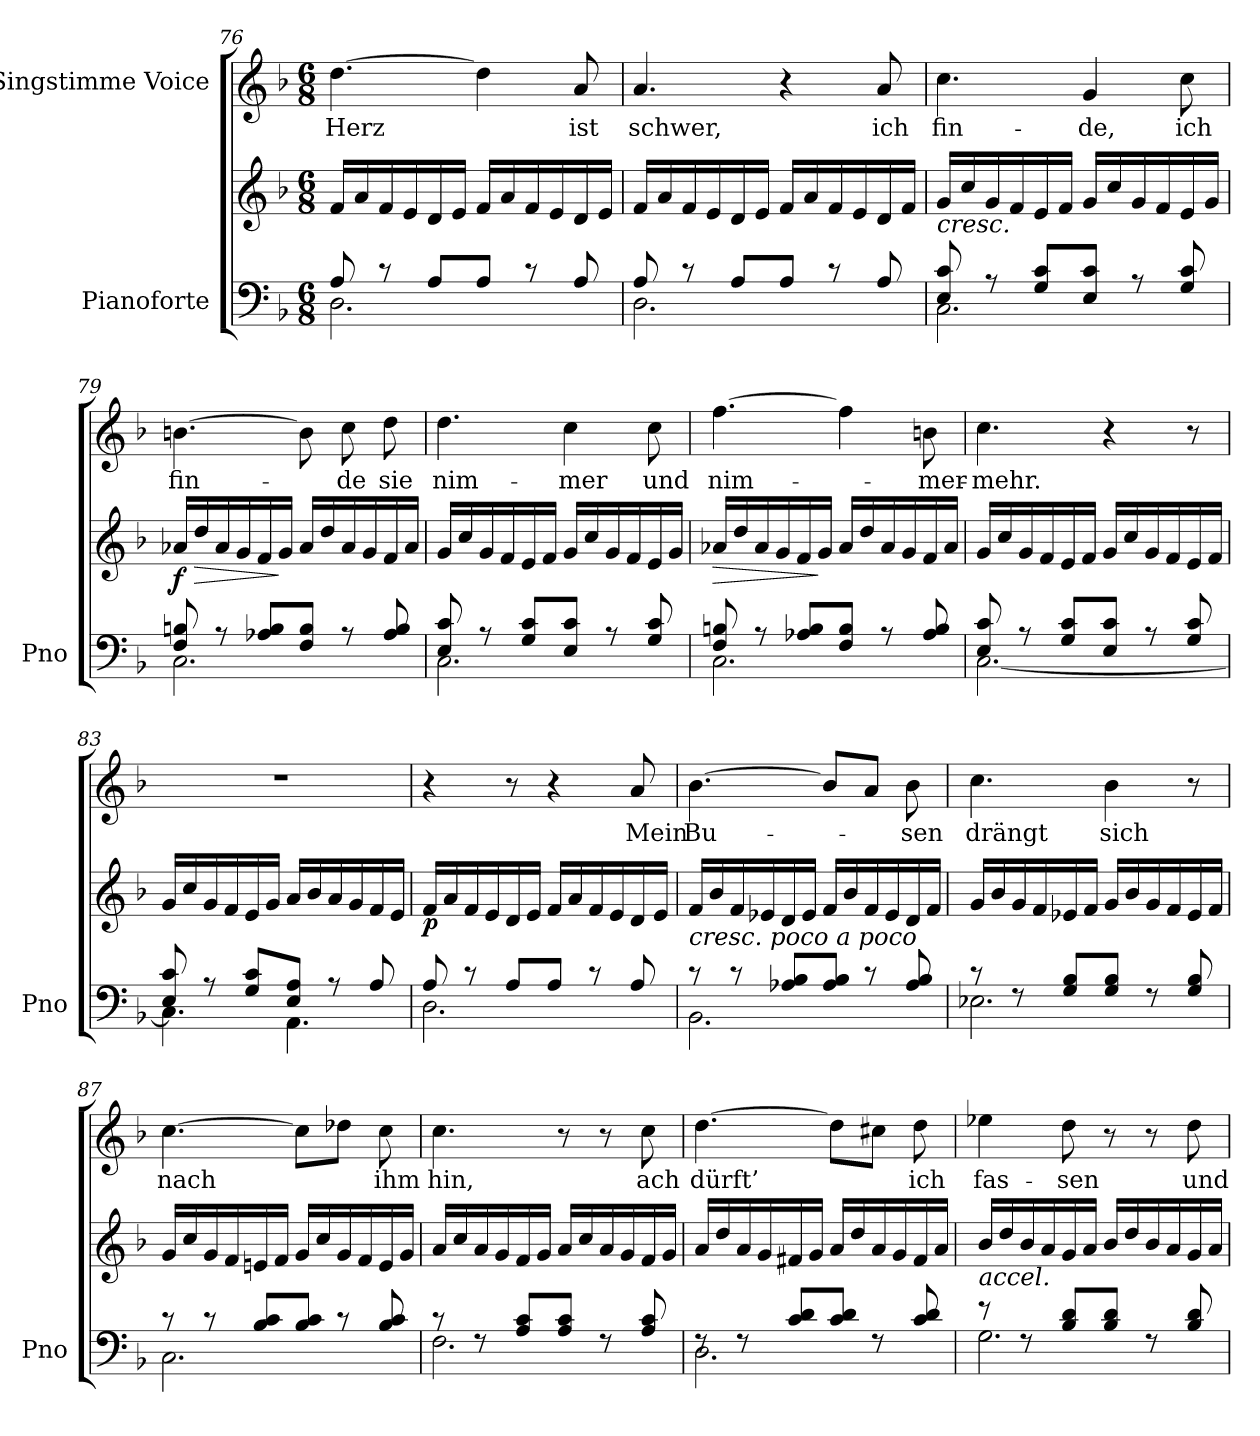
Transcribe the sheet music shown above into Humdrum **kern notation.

**kern	**kern	**dynam	**kern	**text
*part2	*part2	*part2	*part1	*part1
*staff3	*staff2	*staff2/3	*staff1	*staff1
*I"Pianoforte	*	*	*I"Singstimme Voice	*
*I'Pno	*	*	*	*
!!LO:LB:g=z
*clefF4	*clefG2	*	*clefG2	*
*k[b-]	*k[b-]	*	*k[b-]	*
*M6/8	*M6/8	*	*M6/8	*
=76	=76	=76	=76	=76
*^	*	*	*	*
!	!	!	!	!	!LO:LY:b
8A/	2.D\	16f/LL	.	[4.dd\	Herz
.	.	16a/	.	.	.
8r	.	16f/	.	.	.
.	.	16e/	.	.	.
8A/L	.	16d/	.	.	.
.	.	16e/JJ	.	.	.
8A/J	.	16f/LL	.	4dd\]	.
.	.	16a/	.	.	.
8r	.	16f/	.	.	.
.	.	16e/	.	.	.
!	!	!	!	!	!LO:LY:b
8A/	.	16d/	.	8a/	ist
.	.	16e/JJ	.	.	.
=77	=77	=77	=77	=77	=77
!	!	!	!	!	!LO:LY:b
8A/	2.D\	16f/LL	.	4.a/	schwer,
.	.	16a/	.	.	.
8r	.	16f/	.	.	.
.	.	16e/	.	.	.
8A/L	.	16d/	.	.	.
.	.	16e/JJ	.	.	.
8A/J	.	16f/LL	.	4r	.
.	.	16a/	.	.	.
8r	.	16f/	.	.	.
.	.	16e/	.	.	.
!	!	!	!	!	!LO:LY:b
8A/	.	16d/	.	8a/	ich
.	.	16f/JJ	.	.	.
=78	=78	=78	=78	=78	=78
!	!	!LO:TX:b:i:t=cresc.	!	!	!
!	!	!	!	!	!LO:LY:b
8E/ 8c/	2.C\	16g/LL	.	4.cc\	fin-
.	.	16cc/	.	.	.
8r	.	16g/	.	.	.
.	.	16f/	.	.	.
8G/ 8c/L	.	16e/	.	.	.
.	.	16f/JJ	.	.	.
!	!	!	!	!	!LO:LY:b
8E/ 8c/J	.	16g/LL	.	4g/	-de,
.	.	16cc/	.	.	.
8r	.	16g/	.	.	.
.	.	16f/	.	.	.
!	!	!	!	!	!LO:LY:b
8G/ 8c/	.	16e/	.	8cc\	ich
.	.	16g/JJ	.	.	.
=79	=79	=79	=79	=79	=79
!	!	!	!LO:DY:b	!	!LO:LY:b
8F/ 8Bn/	2.C\	16a-X/LL	f	[4.bn\	fin-
!	!	!	!LO:HP:b	!	!
.	.	16dd/	>	.	.
8r	.	16a-/	.	.	.
.	.	16g/	.	.	.
8A-X/ 8B/L	.	16f/	.	.	.
.	.	16g/JJ	]	.	.
8F/ 8B/J	.	16a-/LL	.	8b\]	.
.	.	16dd/	.	.	.
!	!	!	!	!	!LO:LY:b
8r	.	16a-/	.	8cc\	-de
.	.	16g/	.	.	.
!	!	!	!	!	!LO:LY:b
8A-/ 8B/	.	16f/	.	8dd\	sie
.	.	16a-/JJ	.	.	.
!!LO:PB:g=z
=80	=80	=80	=80	=80	=80
!	!	!	!	!	!LO:LY:b
8E/ 8c/	2.C\	16g/LL	.	4.dd\	nim-
.	.	16cc/	.	.	.
8r	.	16g/	.	.	.
.	.	16f/	.	.	.
8G/ 8c/L	.	16e/	.	.	.
.	.	16f/JJ	.	.	.
!	!	!	!	!	!LO:LY:b
8E/ 8c/J	.	16g/LL	.	4cc\	-mer
.	.	16cc/	.	.	.
8r	.	16g/	.	.	.
.	.	16f/	.	.	.
!	!	!	!	!	!LO:LY:b
8G/ 8c/	.	16e/	.	8cc\	und
.	.	16g/JJ	.	.	.
=81	=81	=81	=81	=81	=81
!	!	!	!LO:HP:b	!	!LO:LY:b
8F/ 8Bn/	2.C\	16a-X/LL	>	[4.ff\	nim-
.	.	16dd/	.	.	.
8r	.	16a-/	.	.	.
.	.	16g/	.	.	.
8A-X/ 8B/L	.	16f/	.	.	.
.	.	16g/JJ	]	.	.
8F/ 8B/J	.	16a-/LL	.	4ff\]	.
.	.	16dd/	.	.	.
8r	.	16a-/	.	.	.
.	.	16g/	.	.	.
!	!	!	!	!	!LO:LY:b
8A-/ 8B/	.	16f/	.	8bn\	-mer-
.	.	16a-/JJ	.	.	.
=82	=82	=82	=82	=82	=82
!	!	!	!	!	!LO:LY:b
8E/ 8c/	[2.C\	16g/LL	.	4.cc\	-mehr.
.	.	16cc/	.	.	.
8r	.	16g/	.	.	.
.	.	16f/	.	.	.
8G/ 8c/L	.	16e/	.	.	.
.	.	16f/JJ	.	.	.
8E/ 8c/J	.	16g/LL	.	4r	.
.	.	16cc/	.	.	.
8r	.	16g/	.	.	.
.	.	16f/	.	.	.
8G/ 8c/	.	16e/	.	8r	.
.	.	16f/JJ	.	.	.
=83	=83	=83	=83	=83	=83
8E/ 8c/	4.C\]	16g/LL	.	2.r	.
.	.	16cc/	.	.	.
8r	.	16g/	.	.	.
.	.	16f/	.	.	.
8G/ 8c/L	.	16e/	.	.	.
.	.	16g/JJ	.	.	.
8E/ 8A/J	4.AA\	16a/LL	.	.	.
.	.	16b-/	.	.	.
8r	.	16a/	.	.	.
.	.	16g/	.	.	.
8A/	.	16f/	.	.	.
.	.	16e/JJ	.	.	.
!!LO:LB:g=z
=84	=84	=84	=84	=84	=84
!	!	!	!LO:DY:b	!	!
8A/	2.D\	16f/LL	p	4r	.
.	.	16a/	.	.	.
8r	.	16f/	.	.	.
.	.	16e/	.	.	.
8A/L	.	16d/	.	8r	.
.	.	16e/JJ	.	.	.
8A/J	.	16f/LL	.	4r	.
.	.	16a/	.	.	.
8r	.	16f/	.	.	.
.	.	16e/	.	.	.
!	!	!	!	!	!LO:LY:b
8A/	.	16d/	.	8a/	Mein
.	.	16e/JJ	.	.	.
=85	=85	=85	=85	=85	=85
!	!	!LO:TX:b:i:t=cresc. poco a poco	!	!	!
!	!	!	!	!	!LO:LY:b
8r	2.BB-\	16f/LL	.	[4.b-\	Bu-
.	.	16b-/	.	.	.
8r	.	16f/	.	.	.
.	.	16e-X/	.	.	.
8A-X/ 8B-/L	.	16d/	.	.	.
.	.	16e-/JJ	.	.	.
8A-/ 8B-/J	.	16f/LL	.	8b-/L]	.
.	.	16b-/	.	.	.
8r	.	16f/	.	8a/J	.
.	.	16e-/	.	.	.
!	!	!	!	!	!LO:LY:b
8A-/ 8B-/	.	16d/	.	8b-\	-sen
.	.	16f/JJ	.	.	.
=86	=86	=86	=86	=86	=86
!	!	!	!	!	!LO:LY:b
8r	2.E-X\	16g/LL	.	4.cc\	drängt
.	.	16b-/	.	.	.
8rF	.	16g/	.	.	.
.	.	16f/	.	.	.
8G/ 8B-/L	.	16e-X/	.	.	.
.	.	16f/JJ	.	.	.
!	!	!	!	!	!LO:LY:b
8G/ 8B-/J	.	16g/LL	.	4b-\	sich
.	.	16b-/	.	.	.
8rF	.	16g/	.	.	.
.	.	16f/	.	.	.
8G/ 8B-/	.	16e-/	.	8r	.
.	.	16f/JJ	.	.	.
=87	=87	=87	=87	=87	=87
!	!	!	!	!	!LO:LY:b
8r	2.C\	16g/LL	.	[4.cc\	nach
.	.	16cc/	.	.	.
8r	.	16g/	.	.	.
.	.	16f/	.	.	.
8B-/ 8c/L	.	16en/	.	.	.
.	.	16f/JJ	.	.	.
8B-/ 8c/J	.	16g/LL	.	8cc\L]	.
.	.	16cc/	.	.	.
8r	.	16g/	.	8dd-X\J	.
.	.	16f/	.	.	.
!	!	!	!	!	!LO:LY:b
8B-/ 8c/	.	16e/	.	8cc\	ihm
.	.	16g/JJ	.	.	.
!!LO:LB:g=z
=88	=88	=88	=88	=88	=88
!	!	!	!	!	!LO:LY:b
8r	2.F\	16a/LL	.	4.cc\	hin,
.	.	16cc/	.	.	.
8rF	.	16a/	.	.	.
.	.	16g/	.	.	.
8A/ 8c/L	.	16f/	.	.	.
.	.	16g/JJ	.	.	.
8A/ 8c/J	.	16a/LL	.	8r	.
.	.	16cc/	.	.	.
8rF	.	16a/	.	8r	.
.	.	16g/	.	.	.
!	!	!	!	!	!LO:LY:b
8A/ 8c/	.	16f/	.	8cc\	ach
.	.	16g/JJ	.	.	.
=89	=89	=89	=89	=89	=89
!	!	!	!	!	!LO:LY:b
8rF	2.D\	16a/LL	.	[4.dd\	dürft’
.	.	16dd/	.	.	.
8rF	.	16a/	.	.	.
.	.	16g/	.	.	.
8c/ 8d/L	.	16f#X/	.	.	.
.	.	16g/JJ	.	.	.
8c/ 8d/J	.	16a/LL	.	8dd\L]	.
.	.	16dd/	.	.	.
8rF	.	16a/	.	8cc#X\J	.
.	.	16g/	.	.	.
!	!	!	!	!	!LO:LY:b
8c/ 8d/	.	16f#/	.	8dd\	ich
.	.	16a/JJ	.	.	.
=90	=90	=90	=90	=90	=90
!	!	!LO:TX:b:i:t=accel.	!	!	!
!	!	!	!	!	!LO:LY:b
8r	2.G\	16b-/LL	.	4ee-X\	fas-
.	.	16dd/	.	.	.
8rF	.	16b-/	.	.	.
.	.	16a/	.	.	.
!	!	!	!	!	!LO:LY:b
8B-/ 8d/L	.	16g/	.	8dd\	-sen
.	.	16a/JJ	.	.	.
8B-/ 8d/J	.	16b-/LL	.	8r	.
.	.	16dd/	.	.	.
8rF	.	16b-/	.	8r	.
.	.	16a/	.	.	.
!	!	!	!	!	!LO:LY:b
8B-/ 8d/	.	16g/	.	8dd\	und
.	.	16a/JJ	.	.	.
*v	*v	*	*	*	*
=	=	=	=	=
*-	*-	*-	*-	*-
